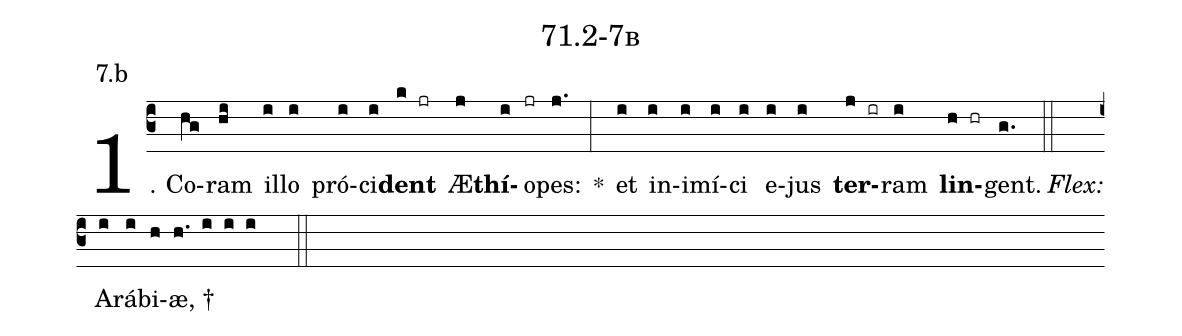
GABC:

name: 71.2-7b;
annotation: 7.b;
%%
(c3)1. Co(hg)ram(hi) il(i)lo(i) pró(i)ci(i)<b>dent</b>(k jr) Æ(j)<b>thí</b>(i)o(jr)pes:(j.) *(:) et(i) in(i)i(i)mí(i)ci(i) e(i)jus(i) <b>ter</b>(j ir)ram(i) <b>lin</b>(h hr)gent.(g.) (::)
<i>Flex:</i>()  A(i)rá(i)bi(h)æ, †(h. i i i  ::)

%E(i) u(i) o(j) u(i) a(h) e.(g.) (::)
